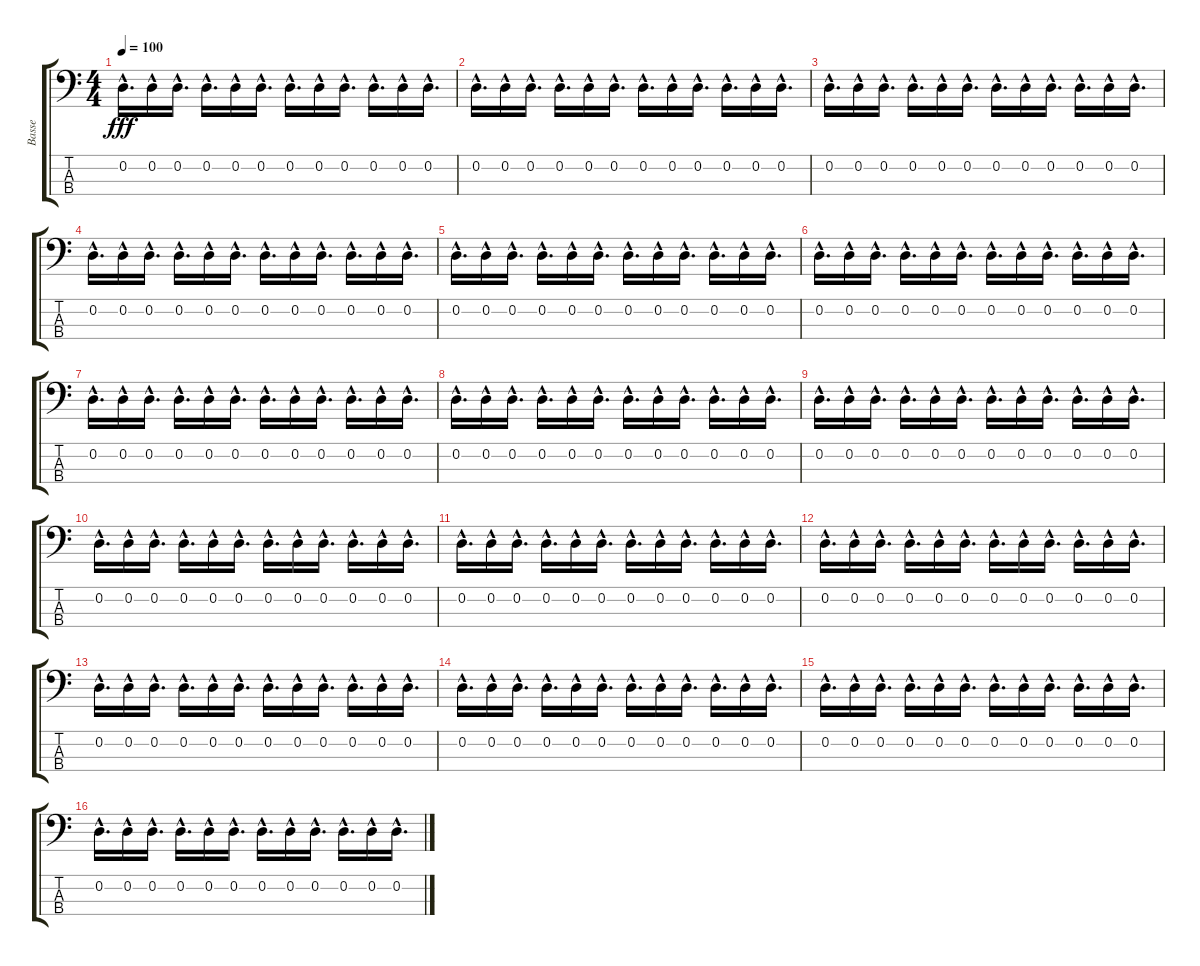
\track ("Basse" "Basse") {instrument electricbassfinger}
\staff {score tabs}
\tuning (G2 D2 A1 D1) {hide}
\ts (4 4)
\tempo 100
\clef f4
\ks c
0.2{hac}.16{d dy fff} 0.2{hac}.16 0.2{hac}.16{d} 0.2{hac}.16{d} 0.2{hac}.16 0.2{hac}.16{d} 0.2{hac}.16{d} 0.2{hac}.16 0.2{hac}.16{d} 0.2{hac}.16{d} 0.2{hac}.16 0.2{hac}.16{d} |
0.2{hac}.16{d} 0.2{hac}.16 0.2{hac}.16{d} 0.2{hac}.16{d} 0.2{hac}.16 0.2{hac}.16{d} 0.2{hac}.16{d} 0.2{hac}.16 0.2{hac}.16{d} 0.2{hac}.16{d} 0.2{hac}.16 0.2{hac}.16{d} |
0.2{hac}.16{d} 0.2{hac}.16 0.2{hac}.16{d} 0.2{hac}.16{d} 0.2{hac}.16 0.2{hac}.16{d} 0.2{hac}.16{d} 0.2{hac}.16 0.2{hac}.16{d} 0.2{hac}.16{d} 0.2{hac}.16 0.2{hac}.16{d} |
0.2{hac}.16{d} 0.2{hac}.16 0.2{hac}.16{d} 0.2{hac}.16{d} 0.2{hac}.16 0.2{hac}.16{d} 0.2{hac}.16{d} 0.2{hac}.16 0.2{hac}.16{d} 0.2{hac}.16{d} 0.2{hac}.16 0.2{hac}.16{d} |
0.2{hac}.16{d} 0.2{hac}.16 0.2{hac}.16{d} 0.2{hac}.16{d} 0.2{hac}.16 0.2{hac}.16{d} 0.2{hac}.16{d} 0.2{hac}.16 0.2{hac}.16{d} 0.2{hac}.16{d} 0.2{hac}.16 0.2{hac}.16{d} |
0.2{hac}.16{d} 0.2{hac}.16 0.2{hac}.16{d} 0.2{hac}.16{d} 0.2{hac}.16 0.2{hac}.16{d} 0.2{hac}.16{d} 0.2{hac}.16 0.2{hac}.16{d} 0.2{hac}.16{d} 0.2{hac}.16 0.2{hac}.16{d} |
0.2{hac}.16{d} 0.2{hac}.16 0.2{hac}.16{d} 0.2{hac}.16{d} 0.2{hac}.16 0.2{hac}.16{d} 0.2{hac}.16{d} 0.2{hac}.16 0.2{hac}.16{d} 0.2{hac}.16{d} 0.2{hac}.16 0.2{hac}.16{d} |
0.2{hac}.16{d} 0.2{hac}.16 0.2{hac}.16{d} 0.2{hac}.16{d} 0.2{hac}.16 0.2{hac}.16{d} 0.2{hac}.16{d} 0.2{hac}.16 0.2{hac}.16{d} 0.2{hac}.16{d} 0.2{hac}.16 0.2{hac}.16{d} |
0.2{hac}.16{d} 0.2{hac}.16 0.2{hac}.16{d} 0.2{hac}.16{d} 0.2{hac}.16 0.2{hac}.16{d} 0.2{hac}.16{d} 0.2{hac}.16 0.2{hac}.16{d} 0.2{hac}.16{d} 0.2{hac}.16 0.2{hac}.16{d} |
0.2{hac}.16{d} 0.2{hac}.16 0.2{hac}.16{d} 0.2{hac}.16{d} 0.2{hac}.16 0.2{hac}.16{d} 0.2{hac}.16{d} 0.2{hac}.16 0.2{hac}.16{d} 0.2{hac}.16{d} 0.2{hac}.16 0.2{hac}.16{d} |
0.2{hac}.16{d} 0.2{hac}.16 0.2{hac}.16{d} 0.2{hac}.16{d} 0.2{hac}.16 0.2{hac}.16{d} 0.2{hac}.16{d} 0.2{hac}.16 0.2{hac}.16{d} 0.2{hac}.16{d} 0.2{hac}.16 0.2{hac}.16{d} |
0.2{hac}.16{d} 0.2{hac}.16 0.2{hac}.16{d} 0.2{hac}.16{d} 0.2{hac}.16 0.2{hac}.16{d} 0.2{hac}.16{d} 0.2{hac}.16 0.2{hac}.16{d} 0.2{hac}.16{d} 0.2{hac}.16 0.2{hac}.16{d} |
0.2{hac}.16{d} 0.2{hac}.16 0.2{hac}.16{d} 0.2{hac}.16{d} 0.2{hac}.16 0.2{hac}.16{d} 0.2{hac}.16{d} 0.2{hac}.16 0.2{hac}.16{d} 0.2{hac}.16{d} 0.2{hac}.16 0.2{hac}.16{d} |
0.2{hac}.16{d} 0.2{hac}.16 0.2{hac}.16{d} 0.2{hac}.16{d} 0.2{hac}.16 0.2{hac}.16{d} 0.2{hac}.16{d} 0.2{hac}.16 0.2{hac}.16{d} 0.2{hac}.16{d} 0.2{hac}.16 0.2{hac}.16{d} |
0.2{hac}.16{d} 0.2{hac}.16 0.2{hac}.16{d} 0.2{hac}.16{d} 0.2{hac}.16 0.2{hac}.16{d} 0.2{hac}.16{d} 0.2{hac}.16 0.2{hac}.16{d} 0.2{hac}.16{d} 0.2{hac}.16 0.2{hac}.16{d} |
0.2{hac}.16{d} 0.2{hac}.16 0.2{hac}.16{d} 0.2{hac}.16{d} 0.2{hac}.16 0.2{hac}.16{d} 0.2{hac}.16{d} 0.2{hac}.16 0.2{hac}.16{d} 0.2{hac}.16{d} 0.2{hac}.16 0.2{hac}.16{d}
